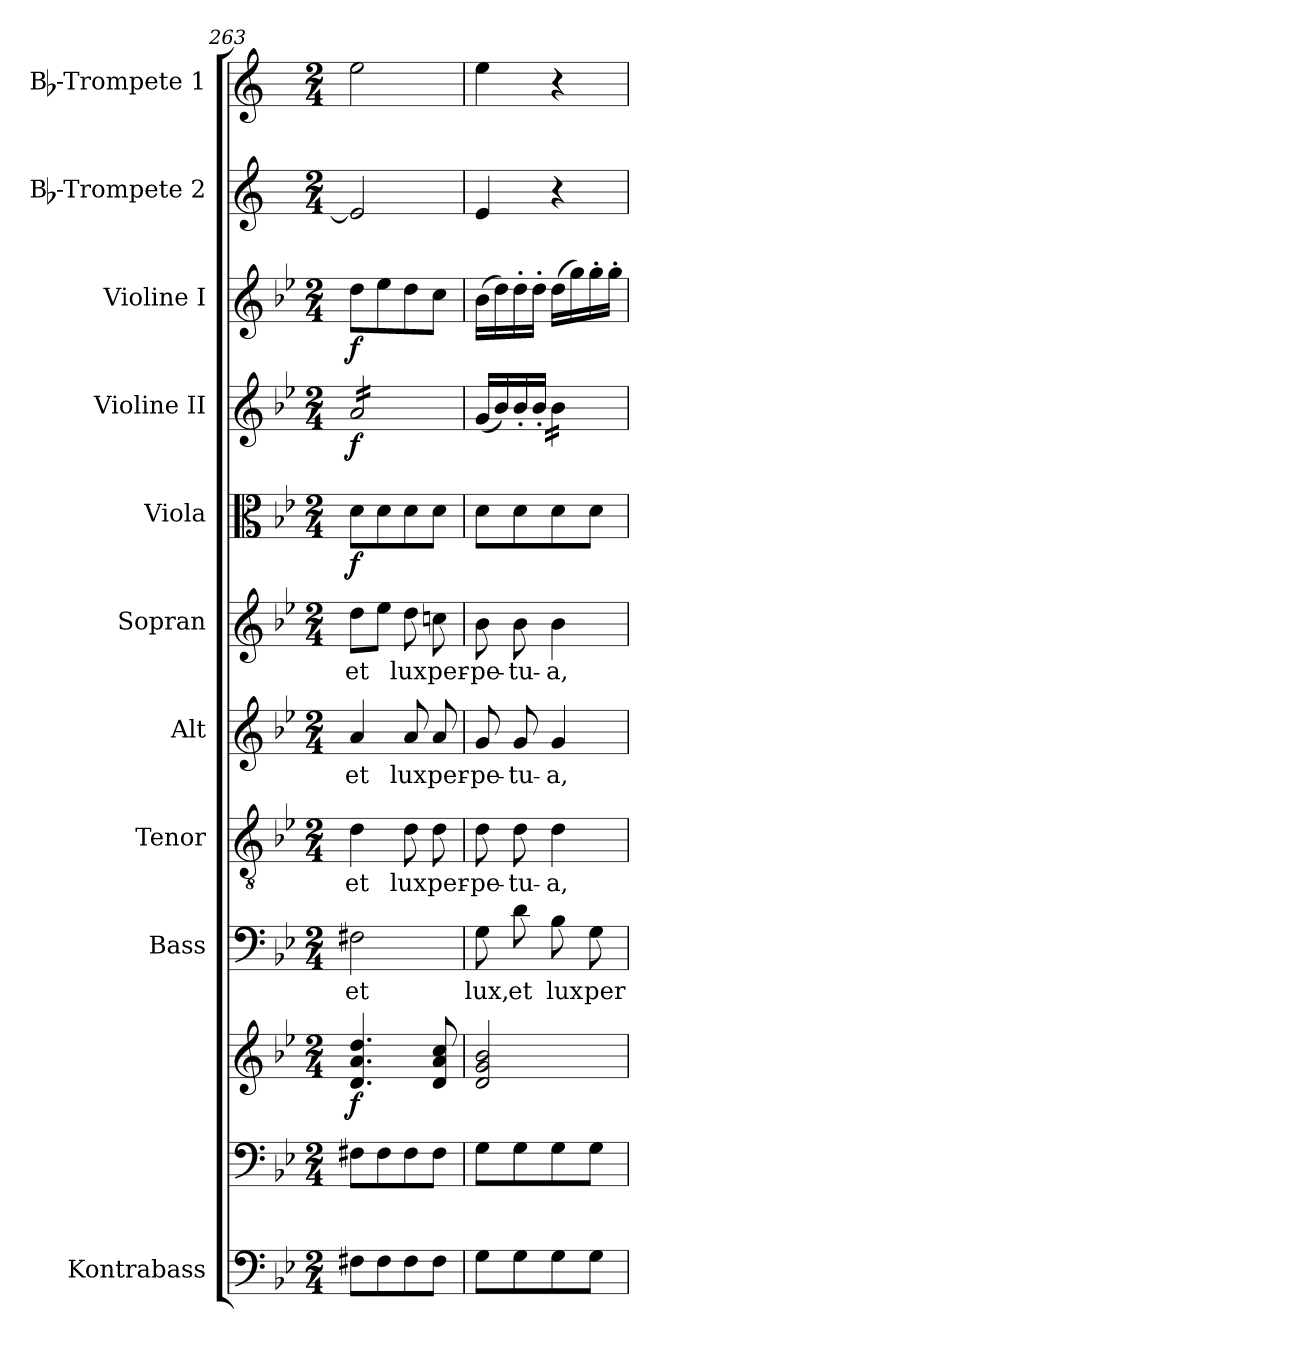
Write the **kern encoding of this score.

**kern	**kern	**kern	**dynam	**kern	**text	**kern	**text	**kern	**text	**kern	**text	**kern	**dynam	**kern	**dynam	**kern	**dynam	**kern	**kern
*part11	*part10	*part10	*part10	*part9	*part9	*part8	*part8	*part7	*part7	*part6	*part6	*part5	*part5	*part4	*part4	*part3	*part3	*part2	*part1
*staff12	*staff11	*staff10	*staff10/11	*staff9	*staff9	*staff8	*staff8	*staff7	*staff7	*staff6	*staff6	*staff5	*staff5	*staff4	*staff4	*staff3	*staff3	*staff2	*staff1
*I"Kontrabass	*	*	*	*I"Bass	*	*I"Tenor	*	*I"Alt	*	*I"Sopran	*	*I"Viola	*	*I"Violine II	*	*I"Violine I	*	*I"Bb-Trompete 2	*I"Bb-Trompete 1
*I'Kb.	*	*	*	*I'B.	*	*I'T.	*	*I'A.	*	*I'S.	*	*I'Vla.	*	*I'Vl. II	*	*I'Vl. I	*	*I'Bb Trp. 2	*I'Bb Trp. 1
*clefF4	*clefF4	*clefG2	*	*clefF4	*	*clefGv2	*	*clefG2	*	*clefG2	*	*clefC3	*	*clefG2	*	*clefG2	*	*clefG2	*clefG2
*ITrd7c12	*	*	*	*	*	*	*	*	*	*	*	*	*	*	*	*	*	*ITrd1c2	*ITrd1c2
*k[b-e-]	*k[b-e-]	*k[b-e-]	*	*k[b-e-]	*	*k[b-e-]	*	*k[b-e-]	*	*k[b-e-]	*	*k[b-e-]	*	*k[b-e-]	*	*k[b-e-]	*	*k[b-e-]	*k[b-e-]
*B-:	*B-:	*B-:	*	*B-:	*	*B-:	*	*B-:	*	*B-:	*	*B-:	*	*B-:	*	*B-:	*	*B-:	*B-:
*M2/4	*M2/4	*M2/4	*	*M2/4	*	*M2/4	*	*M2/4	*	*M2/4	*	*M2/4	*	*M2/4	*	*M2/4	*	*M2/4	*M2/4
=263	=263	=263	=263	=263	=263	=263	=263	=263	=263	=263	=263	=263	=263	=263	=263	=263	=263	=263	=263
!	!	!	!LO:DY:b	!	!LO:LY:b	!	!LO:LY:b	!	!LO:LY:b	!	!LO:LY:b	!	!LO:DY:b	!	!LO:DY:b	!	!LO:DY:b	!	!
*	*	*	*	*	*	*	*	*	*	*	*	*	*	*tremolo	*	*	*	*	*
8FF#X\L	8F#X\L	4.d/ 4.a/ 4.dd/	f	2F#X\	et	4d\	et	4a/	et	8dd\L	et	8d\L	f	16a/LL	f	8dd\L	f	2d/]	2dd\
.	.	.	.	.	.	.	.	.	.	.	.	.	.	16a/	.	.	.	.	.
8FF#\	8F#\	.	.	.	.	.	.	.	.	8ee-\J	.	8d\	.	16a/	.	8ee-\	.	.	.
.	.	.	.	.	.	.	.	.	.	.	.	.	.	16a/	.	.	.	.	.
!	!	!	!	!	!	!	!LO:LY:b	!	!LO:LY:b	!	!LO:LY:b	!	!	!	!	!	!	!	!
8FF#\	8F#\	.	.	.	.	8d\	lux	8a/	lux	8dd\	lux	8d\	.	16a/	.	8dd\	.	.	.
.	.	.	.	.	.	.	.	.	.	.	.	.	.	16a/	.	.	.	.	.
!	!	!	!	!	!	!	!LO:LY:b	!	!LO:LY:b	!	!LO:LY:b	!	!	!	!	!	!	!	!
8FF#\J	8F#\J	8d/ 8a/ 8cc/	.	.	.	8d\	per-	8a/	per-	8ccn\	per-	8d\J	.	16a/	.	8cc\J	.	.	.
.	.	.	.	.	.	.	.	.	.	.	.	.	.	16a/JJ	.	.	.	.	.
*	*	*	*	*	*	*	*	*	*	*	*	*	*	*Xtremolo	*	*	*	*	*
!!LO:PB:g=z
=264	=264	=264	=264	=264	=264	=264	=264	=264	=264	=264	=264	=264	=264	=264	=264	=264	=264	=264	=264
!	!	!	!	!	!LO:LY:b	!	!LO:LY:b	!	!LO:LY:b	!	!LO:LY:b	!	!	!	!	!	!	!	!
8GG\L	8G\L	2d/ 2g/ 2b-/	.	8G\	lux,	8d\	-pe-	8g/	-pe-	8b-\	-pe-	8d\L	.	(<16g/LL	.	(>16b-\LL	.	4d/	4dd\
.	.	.	.	.	.	.	.	.	.	.	.	.	.	16b-/)	.	16dd\)	.	.	.
!	!	!	!	!	!LO:LY:b	!	!LO:LY:b	!	!LO:LY:b	!	!LO:LY:b	!	!	!	!	!	!	!	!
8GG\	8G\	.	.	8d\	et	8d\	-tu-	8g/	-tu-	8b-\	-tu-	8d\	.	16b-'</	.	16dd'>\	.	.	.
.	.	.	.	.	.	.	.	.	.	.	.	.	.	16b-'</JJ	.	16dd'>\JJ	.	.	.
!	!	!	!	!	!LO:LY:b	!	!LO:LY:b	!	!LO:LY:b	!	!LO:LY:b	!	!	!	!	!	!	!	!
*	*	*	*	*	*	*	*	*	*	*	*	*	*	*tremolo	*	*	*	*	*
8GG\	8G\	.	.	8B-\	lux	4d\	-a,	4g/	-a,	4b-\	-a,	8d\	.	16b-\LL	.	(>16dd\LL	.	4r	4r
.	.	.	.	.	.	.	.	.	.	.	.	.	.	16b-\	.	16gg\)	.	.	.
!	!	!	!	!	!LO:LY:b	!	!	!	!	!	!	!	!	!	!	!	!	!	!
8GG\J	8G\J	.	.	8G\	per-	.	.	.	.	.	.	8d\J	.	16b-\	.	16gg'>\	.	.	.
.	.	.	.	.	.	.	.	.	.	.	.	.	.	16b-\JJ	.	16gg'>\JJ	.	.	.
*	*	*	*	*	*	*	*	*	*	*	*	*	*	*Xtremolo	*	*	*	*	*
=	=	=	=	=	=	=	=	=	=	=	=	=	=	=	=	=	=	=	=
*-	*-	*-	*-	*-	*-	*-	*-	*-	*-	*-	*-	*-	*-	*-	*-	*-	*-	*-	*-
